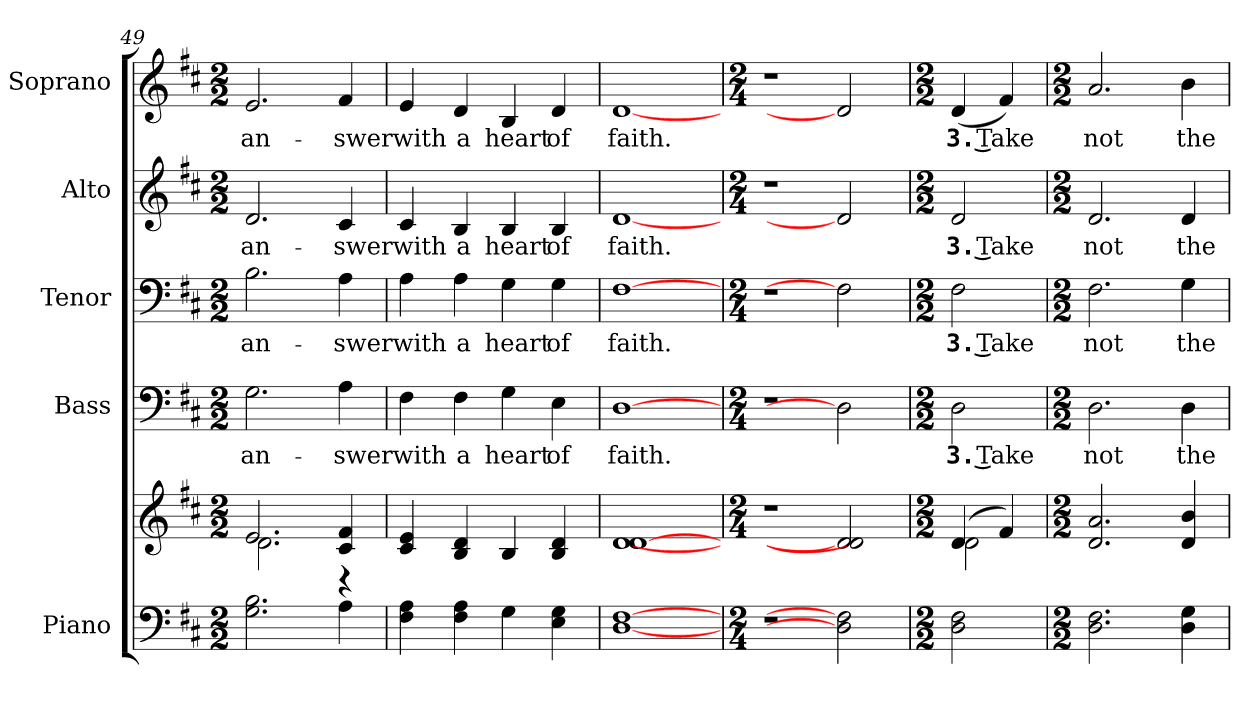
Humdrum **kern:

**kern	**kern	**kern	**text	**kern	**text	**kern	**text	**kern	**text
*part5	*part5	*part4	*part4	*part3	*part3	*part2	*part2	*part1	*part1
*staff6	*staff5	*staff4	*staff4	*staff3	*staff3	*staff2	*staff2	*staff1	*staff1
*I"Piano	*	*I"Bass	*	*I"Tenor	*	*I"Alto	*	*I"Soprano	*
*I'Pno.	*	*I'B.	*	*I'T.	*	*I'A.	*	*I'S.	*
*clefF4	*clefG2	*clefF4	*	*clefF4	*	*clefG2	*	*clefG2	*
*k[f#c#]	*k[f#c#]	*k[f#c#]	*	*k[f#c#]	*	*k[f#c#]	*	*k[f#c#]	*
*D:	*D:	*D:	*	*D:	*	*D:	*	*D:	*
*M2/2	*M2/2	*M2/2	*	*M2/2	*	*M2/2	*	*M2/2	*
=49	=49	=49	=49	=49	=49	=49	=49	=49	=49
*	*^	*	*	*	*	*	*	*	*
!	!	!	!	!LO:LY:b:color=#000000	!	!	!	!	!	!
!	!	!	!	!	!	!LO:LY:b:color=#000000	!	!	!	!
!	!	!	!	!	!	!	!	!LO:LY:b:color=#000000	!	!
!	!	!	!	!	!	!	!	!	!	!LO:LY:b:color=#000000
2.Gi\ 2.Bi	2.ei/	2.di\	2.Gi\	an-	2.Bi\	an-	2.di/	an-	2.ei/	an-
!	!	!	!	!LO:LY:b:color=#000000	!	!	!	!	!	!
!	!	!	!	!	!	!LO:LY:b:color=#000000	!	!	!	!
!	!	!	!	!	!	!	!	!LO:LY:b:color=#000000	!	!
!	!	!	!	!	!	!	!	!	!	!LO:LY:b:color=#000000
4Ai\	4c#i/ 4f#i	4r	4Ai\	-swer	4Ai\	-swer	4c#i/	-swer	4f#i/	-swer
*	*v	*v	*	*	*	*	*	*	*	*
=50	=50	=50	=50	=50	=50	=50	=50	=50	=50
*	*^	*	*	*	*	*	*	*	*
!	!	!	!	!LO:LY:b:color=#000000	!	!	!	!	!	!
*	*v	*v	*	*	*	*	*	*	*	*
*	*^	*	*	*	*	*	*	*	*
!	!	!	!	!	!	!LO:LY:b:color=#000000	!	!	!	!
*	*v	*v	*	*	*	*	*	*	*	*
*	*^	*	*	*	*	*	*	*	*
!	!	!	!	!	!	!	!	!LO:LY:b:color=#000000	!	!
*	*v	*v	*	*	*	*	*	*	*	*
*	*^	*	*	*	*	*	*	*	*
!	!	!	!	!	!	!	!	!	!	!LO:LY:b:color=#000000
*	*v	*v	*	*	*	*	*	*	*	*
4F#i\ 4Ai	4c#i/ 4ei	4F#i\	with	4Ai\	with	4c#i/	with	4ei/	with
!	!	!	!LO:LY:b:color=#000000	!	!	!	!	!	!
!	!	!	!	!	!LO:LY:b:color=#000000	!	!	!	!
!	!	!	!	!	!	!	!LO:LY:b:color=#000000	!	!
!	!	!	!	!	!	!	!	!	!LO:LY:b:color=#000000
4F#i\ 4Ai	4Bi/ 4di	4F#i\	a	4Ai\	a	4Bi/	a	4di/	a
!	!	!	!LO:LY:b:color=#000000	!	!	!	!	!	!
!	!	!	!	!	!LO:LY:b:color=#000000	!	!	!	!
!	!	!	!	!	!	!	!LO:LY:b:color=#000000	!	!
!	!	!	!	!	!	!	!	!	!LO:LY:b:color=#000000
4Gi\	4Bi/	4Gi\	heart	4Gi\	heart	4Bi/	heart	4Bi/	heart
!	!	!	!LO:LY:b:color=#000000	!	!	!	!	!	!
!	!	!	!	!	!LO:LY:b:color=#000000	!	!	!	!
!	!	!	!	!	!	!	!LO:LY:b:color=#000000	!	!
!	!	!	!	!	!	!	!	!	!LO:LY:b:color=#000000
4Ei\ 4Gi	4Bi/ 4di	4Ei\	of	4Gi\	of	4Bi/	of	4di/	of
=51	=51	=51	=51	=51	=51	=51	=51	=51	=51
!	!	!	!LO:LY:b:color=#000000	!	!	!	!	!	!
!	!	!	!	!	!LO:LY:b:color=#000000	!	!	!	!
!	!	!	!	!	!	!	!LO:LY:b:color=#000000	!	!
!	!	!	!	!	!	!	!	!	!LO:LY:b:color=#000000
[1Di [1F#i	[1di [1di	[1Di	faith.	[1F#i	faith.	[1di	faith.	[1di	faith.
!!LO:PB:g=z
=52	=52	=52	=52	=52	=52	=52	=52	=52	=52
*M2/4	*M2/4	*M2/4	*	*M2/4	*	*M2/4	*	*M2/4	*
!LO:N:vis=1	!LO:N:vis=1	!LO:N:vis=1	!	!LO:N:vis=1	!	!LO:N:vis=1	!	!LO:N:vis=1	!
2r	2r	2r	.	2r	.	2r	.	2r	.
2Di] 2F#i]	2di] 2di]	2Di]	.	2F#i]	.	2di]	.	2di]	.
=53	=53	=53	=53	=53	=53	=53	=53	=53	=53
*M2/2	*M2/2	*M2/2	*	*M2/2	*	*M2/2	*	*M2/2	*
*	*^	*	*	*	*	*	*	*	*
!	!	!	!	!LO:LY:b:color=#000000	!	!	!	!	!	!
!	!	!	!	!	!	!LO:LY:b:color=#000000	!	!	!	!
!	!	!	!	!	!	!	!	!LO:LY:b:color=#000000	!	!
!	!	!	!	!	!	!	!	!	!	!LO:LY:b:color=#000000
2Di\ 2F#i	(4di/	2di\	2Di\	3. Take	2F#i\	3. Take	2di/	3. Take	(4di/	3. Take
.	4f#i/)	.	.	.	.	.	.	.	4f#i/)	.
*	*v	*v	*	*	*	*	*	*	*	*
=54	=54	=54	=54	=54	=54	=54	=54	=54	=54
*M2/2	*M2/2	*M2/2	*	*M2/2	*	*M2/2	*	*M2/2	*
!	!	!	!LO:LY:b:color=#000000	!	!	!	!	!	!
!	!	!	!	!	!LO:LY:b:color=#000000	!	!	!	!
!	!	!	!	!	!	!	!LO:LY:b:color=#000000	!	!
!	!	!	!	!	!	!	!	!	!LO:LY:b:color=#000000
2.Di\ 2.F#i	2.di/ 2.ai	2.Di\	not	2.F#i\	not	2.di/	not	2.ai/	not
!	!	!	!LO:LY:b:color=#000000	!	!	!	!	!	!
!	!	!	!	!	!LO:LY:b:color=#000000	!	!	!	!
!	!	!	!	!	!	!	!LO:LY:b:color=#000000	!	!
!	!	!	!	!	!	!	!	!	!LO:LY:b:color=#000000
4Di\ 4Gi	4di/ 4bi	4Di\	the	4Gi\	the	4di/	the	4bi\	the
=	=	=	=	=	=	=	=	=	=
*-	*-	*-	*-	*-	*-	*-	*-	*-	*-
